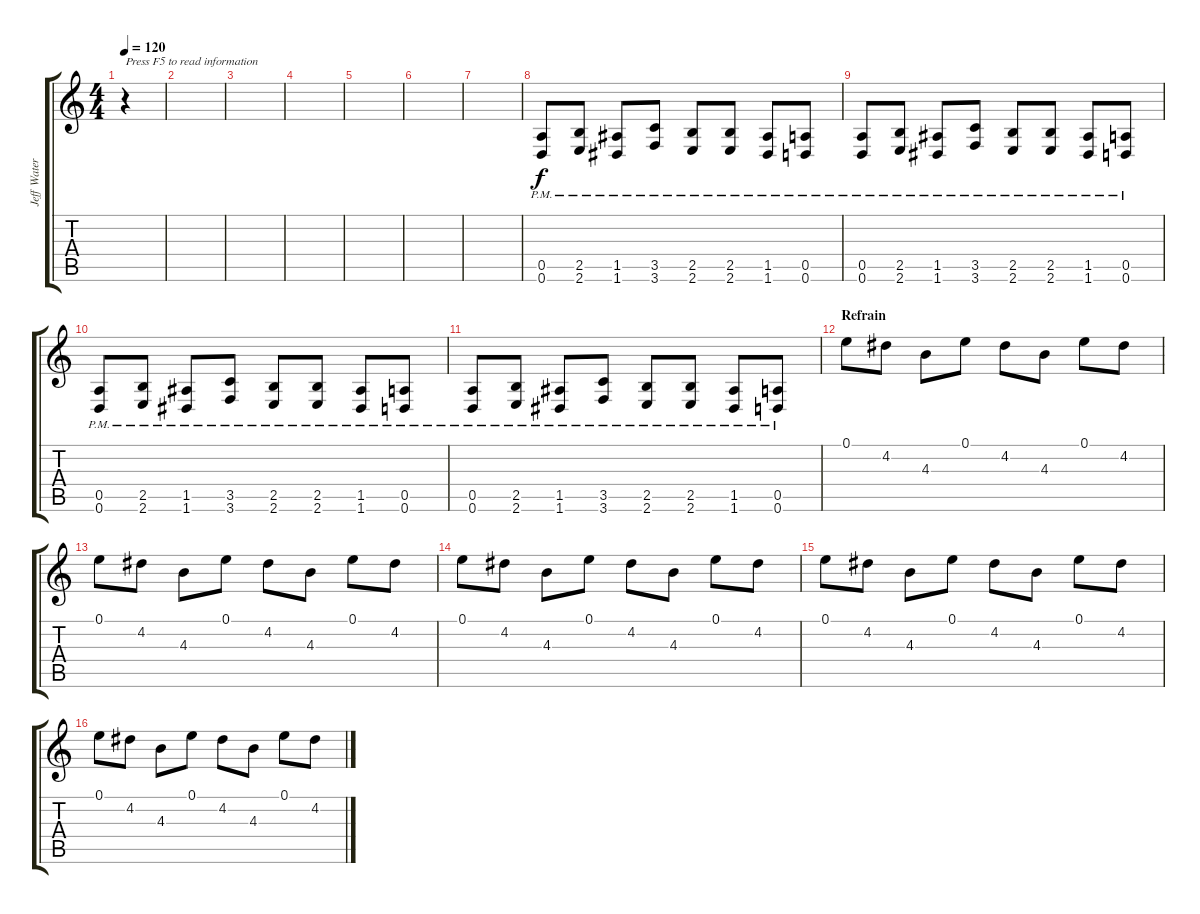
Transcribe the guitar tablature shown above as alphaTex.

\track ("Jeff Waters" "Jeff Water") {instrument overdrivenguitar}
\staff {score tabs}
\tuning (E4 B3 G3 D3 A2 D2) {hide}
\ts (4 4)
\tempo 120
\clef g2
\ks c
r.4{txt "Press F5 to read information" dy f instrument overdrivenguitar} |
|
|
|
|
|
|
(0.5{pm} 0.6{pm}).8 (2.5{pm} 2.6{pm}).8 (1.5{pm} 1.6{pm}).8 (3.5{pm} 3.6{pm}).8 (2.5{pm} 2.6{pm}).8 (2.5{pm} 2.6{pm}).8 (1.5{pm} 1.6{pm}).8 (0.5{pm} 0.6{pm}).8 |
(0.5{pm} 0.6{pm}).8 (2.5{pm} 2.6{pm}).8 (1.5{pm} 1.6{pm}).8 (3.5{pm} 3.6{pm}).8 (2.5{pm} 2.6{pm}).8 (2.5{pm} 2.6{pm}).8 (1.5{pm} 1.6{pm}).8 (0.5{pm} 0.6{pm}).8 |
(0.5{pm} 0.6{pm}).8 (2.5{pm} 2.6{pm}).8 (1.5{pm} 1.6{pm}).8 (3.5{pm} 3.6{pm}).8 (2.5{pm} 2.6{pm}).8 (2.5{pm} 2.6{pm}).8 (1.5{pm} 1.6{pm}).8 (0.5{pm} 0.6{pm}).8 |
(0.5{pm} 0.6{pm}).8 (2.5{pm} 2.6{pm}).8 (1.5{pm} 1.6{pm}).8 (3.5{pm} 3.6{pm}).8 (2.5{pm} 2.6{pm}).8 (2.5{pm} 2.6{pm}).8 (1.5{pm} 1.6{pm}).8 (0.5{pm} 0.6{pm}).8 |
\section ("" "Refrain")
0.1.8 4.2.8 4.3.8 0.1.8 4.2.8 4.3.8 0.1.8 4.2.8 |
0.1.8 4.2.8 4.3.8 0.1.8 4.2.8 4.3.8 0.1.8 4.2.8 |
0.1.8 4.2.8 4.3.8 0.1.8 4.2.8 4.3.8 0.1.8 4.2.8 |
0.1.8 4.2.8 4.3.8 0.1.8 4.2.8 4.3.8 0.1.8 4.2.8 |
0.1.8 4.2.8 4.3.8 0.1.8 4.2.8 4.3.8 0.1.8 4.2.8
